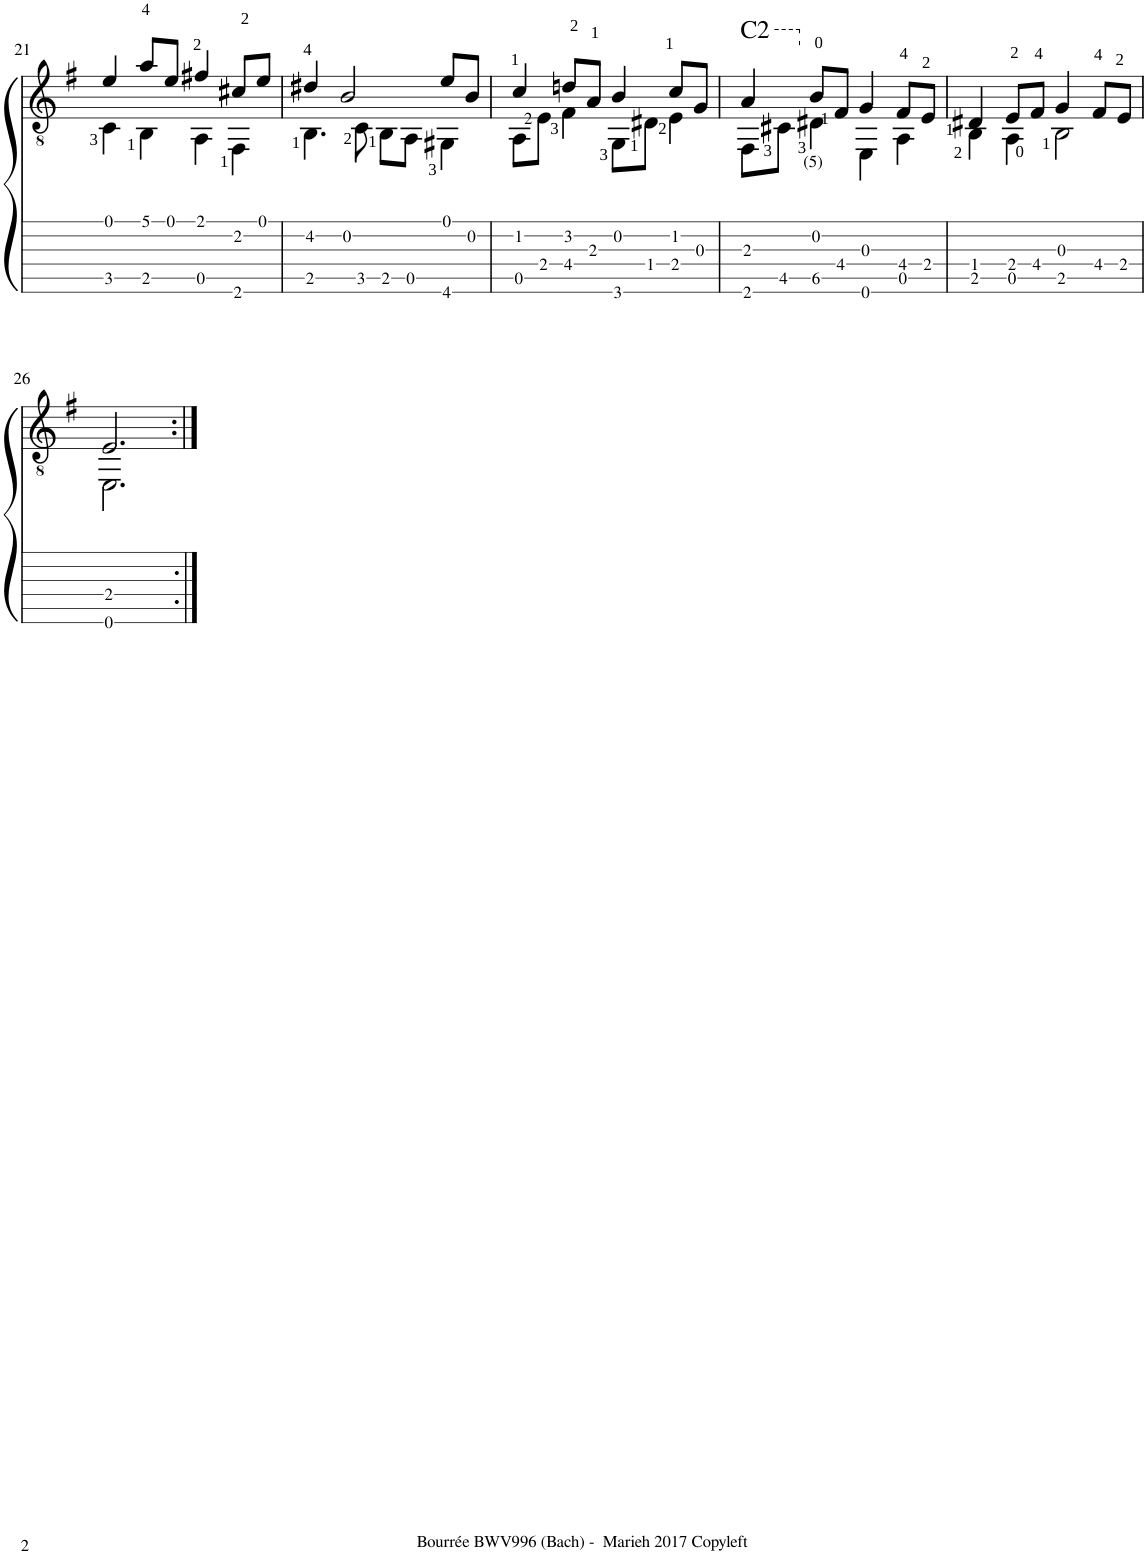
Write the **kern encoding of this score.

**kern	**kern
*part2	*part1
*staff2	*staff1
*I"Guitare classique [Tablature]	*I"Guitare classique
!!LO:PB:g=z
*	*clefGv2
*k[f#]	*k[f#]
*M4/4	*M4/4
=21	=21
*^	*^
4e	4C	4e/	4C\
8aL	4BB	8a/L	4BB\
8eJ	.	8e/J	.
4f#i	4AA	4f#X/	4AA\
8c#XL	4FF#	8c#X/L	4FF#\
8eJ	.	8e/J	.
=22	=22	=22	=22
4d#X	4.BB	4d#X/	4.BB\
2B	.	2B/	.
.	8C	.	8C\
.	8BBL	.	8BB\L
.	8AAJ	.	8AA\J
8eL	4GG#X	8e/L	4GG#X\
8BJ	.	8B/J	.
=23	=23	=23	=23
4c	8AAL	4c/	8AA\L
.	8EJ	.	8E\J
8dnL	4F#	8dn/L	4F#\
8AJ	.	8A/J	.
4B	8GGL	4B/	8GG\L
.	8D#XJ	.	8D#X\J
8cL	4E	8c/L	4E\
8GJ	.	8G/J	.
=24	=24	=24	=24
!	!	!LO:TX:a:t=C2	!
4A	8FF#L	4A/	8FF#\L
.	8C#XJ	.	8C#X\J
8BL	4D#X	8B/L	4D#X\
8F#J	.	8F#/J	.
4G	4EE	4G/	4EE\
8F#L	4AA	8F#/L	4AA\
8EJ	.	8E/J	.
=25	=25	=25	=25
4D#X	4BB	4D#X/	4BB\
8EL	4AA	8E/L	4AA\
8F#J	.	8F#/J	.
4G	2BB	4G/	2BB\
8F#L	.	8F#/L	.
8EJ	.	8E/J	.
!!LO:LB:g=z	!!
=26	=26	=26	=26
2.E	2.EE	2.E/	2.EE\
*v	*v	*	*
*	*v	*v
=:|!	=:|!
*-	*-
